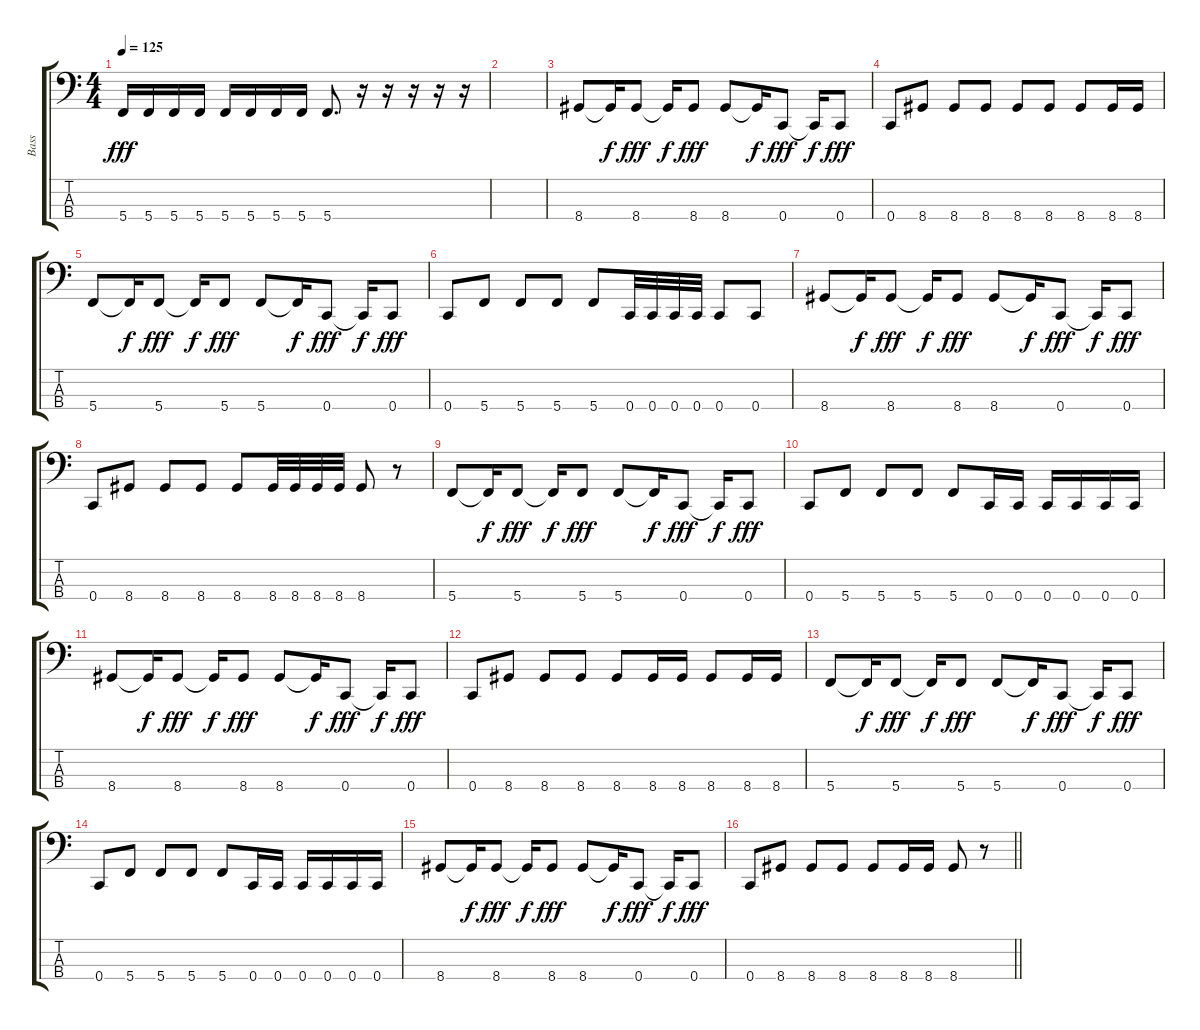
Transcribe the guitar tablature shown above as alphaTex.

\track ("Bass" "Bass") {instrument electricbasspick}
\staff {score tabs}
\tuning (F2 C2 G1 C1) {hide}
\ts (4 4)
\section ("" "")
\tempo 125
\clef f4
\ks c
5.4.16{dy fff} 5.4.16 5.4.16 5.4.16 5.4.16 5.4.16 5.4.16 5.4.16 5.4.8{d} r.16 r.16 r.16 r.16 r.16 |
|
8.4.8 8.4{t}.16{dy f} 8.4.8{dy fff} 8.4{t}.16{dy f} 8.4.8{dy fff} 8.4.8 8.4{t}.16{dy f} 0.4.8{dy fff} 0.4{t}.16{dy f} 0.4.8{dy fff} |
0.4.8 8.4.8 8.4.8 8.4.8 8.4.8 8.4.8 8.4.8 8.4.16 8.4.16 |
5.4.8 5.4{t}.16{dy f} 5.4.8{dy fff} 5.4{t}.16{dy f} 5.4.8{dy fff} 5.4.8 5.4{t}.16{dy f} 0.4.8{dy fff} 0.4{t}.16{dy f} 0.4.8{dy fff} |
0.4.8 5.4.8 5.4.8 5.4.8 5.4.8 0.4.32 0.4.32 0.4.32 0.4.32 0.4.8 0.4.8 |
8.4.8 8.4{t}.16{dy f} 8.4.8{dy fff} 8.4{t}.16{dy f} 8.4.8{dy fff} 8.4.8 8.4{t}.16{dy f} 0.4.8{dy fff} 0.4{t}.16{dy f} 0.4.8{dy fff} |
0.4.8 8.4.8 8.4.8 8.4.8 8.4.8 8.4.32 8.4.32 8.4.32 8.4.32 8.4.8 r.8 |
5.4.8 5.4{t}.16{dy f} 5.4.8{dy fff} 5.4{t}.16{dy f} 5.4.8{dy fff} 5.4.8 5.4{t}.16{dy f} 0.4.8{dy fff} 0.4{t}.16{dy f} 0.4.8{dy fff} |
0.4.8 5.4.8 5.4.8 5.4.8 5.4.8 0.4.16 0.4.16 0.4.16 0.4.16 0.4.16 0.4.16 |
8.4.8 8.4{t}.16{dy f} 8.4.8{dy fff} 8.4{t}.16{dy f} 8.4.8{dy fff} 8.4.8 8.4{t}.16{dy f} 0.4.8{dy fff} 0.4{t}.16{dy f} 0.4.8{dy fff} |
0.4.8 8.4.8 8.4.8 8.4.8 8.4.8 8.4.16 8.4.16 8.4.8 8.4.16 8.4.16 |
5.4.8 5.4{t}.16{dy f} 5.4.8{dy fff} 5.4{t}.16{dy f} 5.4.8{dy fff} 5.4.8 5.4{t}.16{dy f} 0.4.8{dy fff} 0.4{t}.16{dy f} 0.4.8{dy fff} |
0.4.8 5.4.8 5.4.8 5.4.8 5.4.8 0.4.16 0.4.16 0.4.16 0.4.16 0.4.16 0.4.16 |
8.4.8 8.4{t}.16{dy f} 8.4.8{dy fff} 8.4{t}.16{dy f} 8.4.8{dy fff} 8.4.8 8.4{t}.16{dy f} 0.4.8{dy fff} 0.4{t}.16{dy f} 0.4.8{dy fff} |
\barLineRight lightlight
0.4.8 8.4.8 8.4.8 8.4.8 8.4.8 8.4.16 8.4.16 8.4.8 r.8
